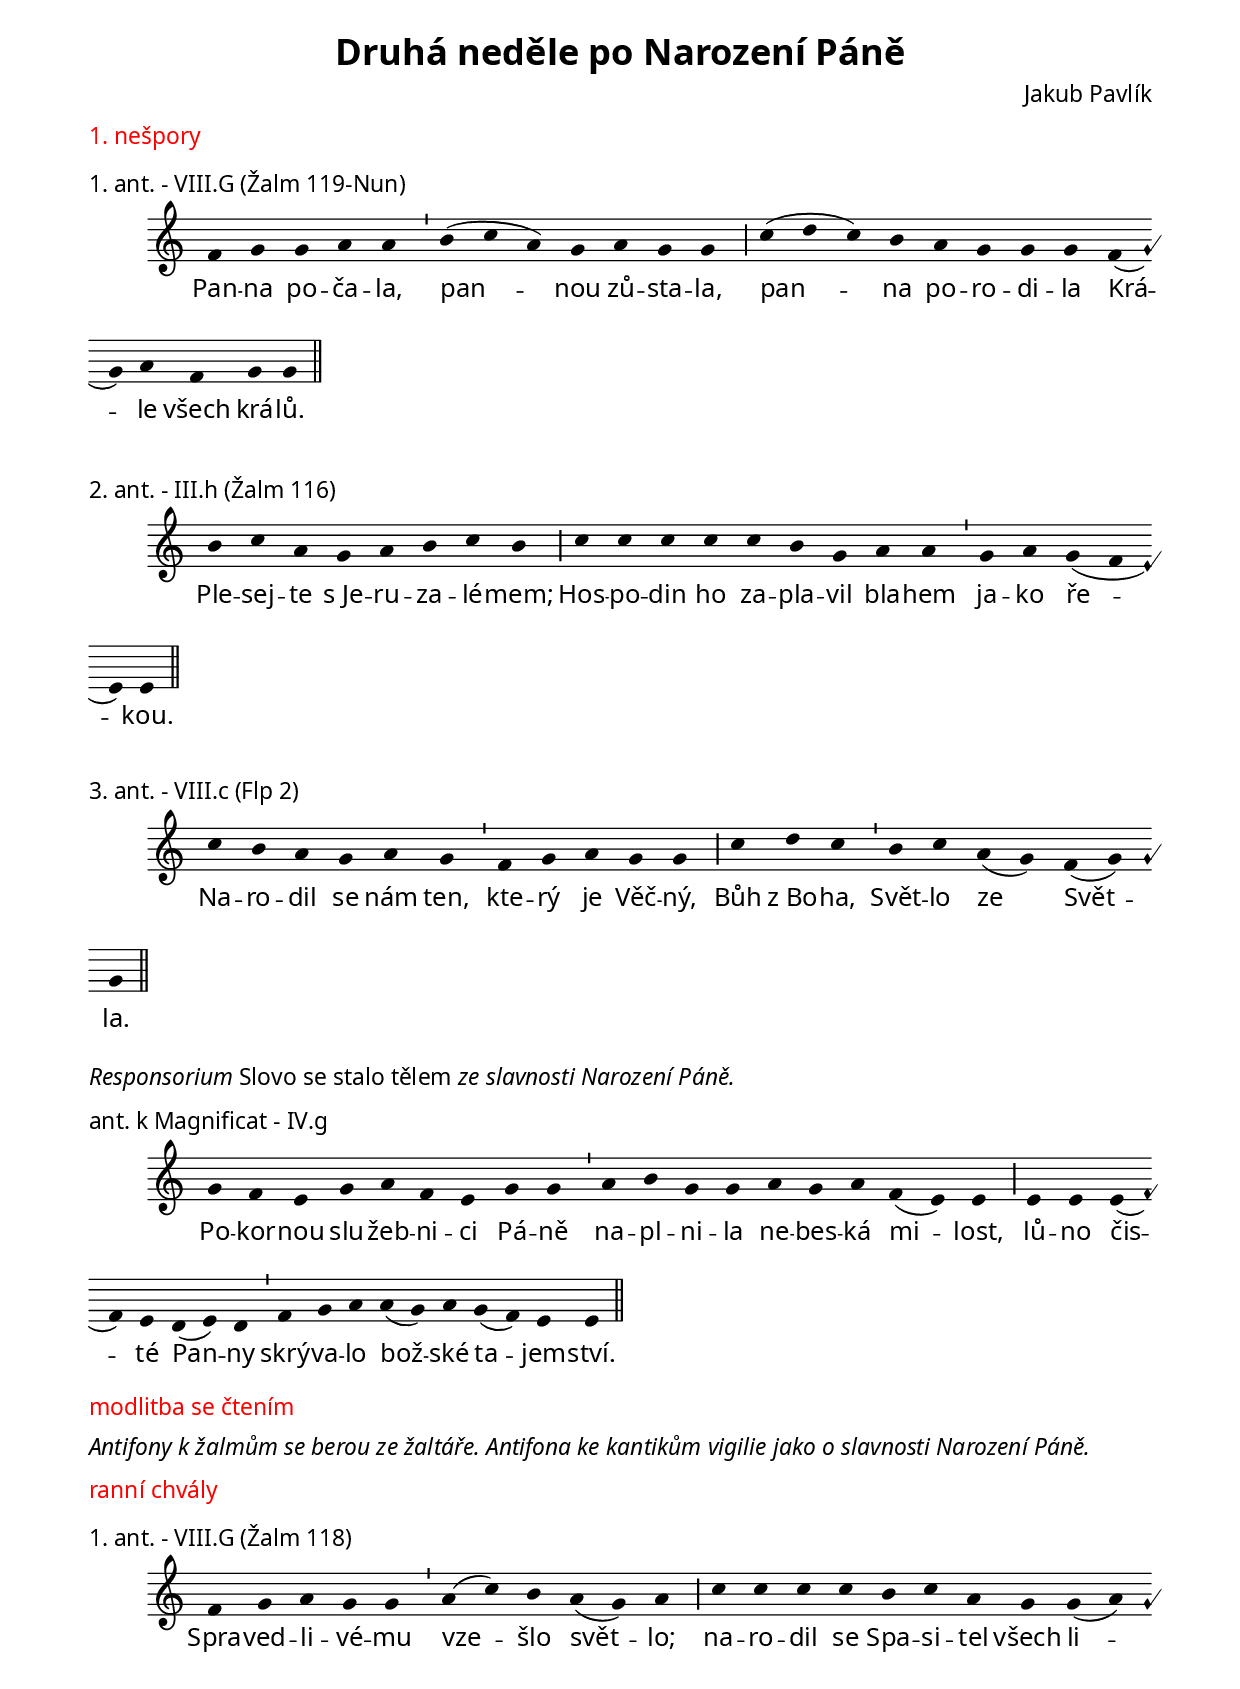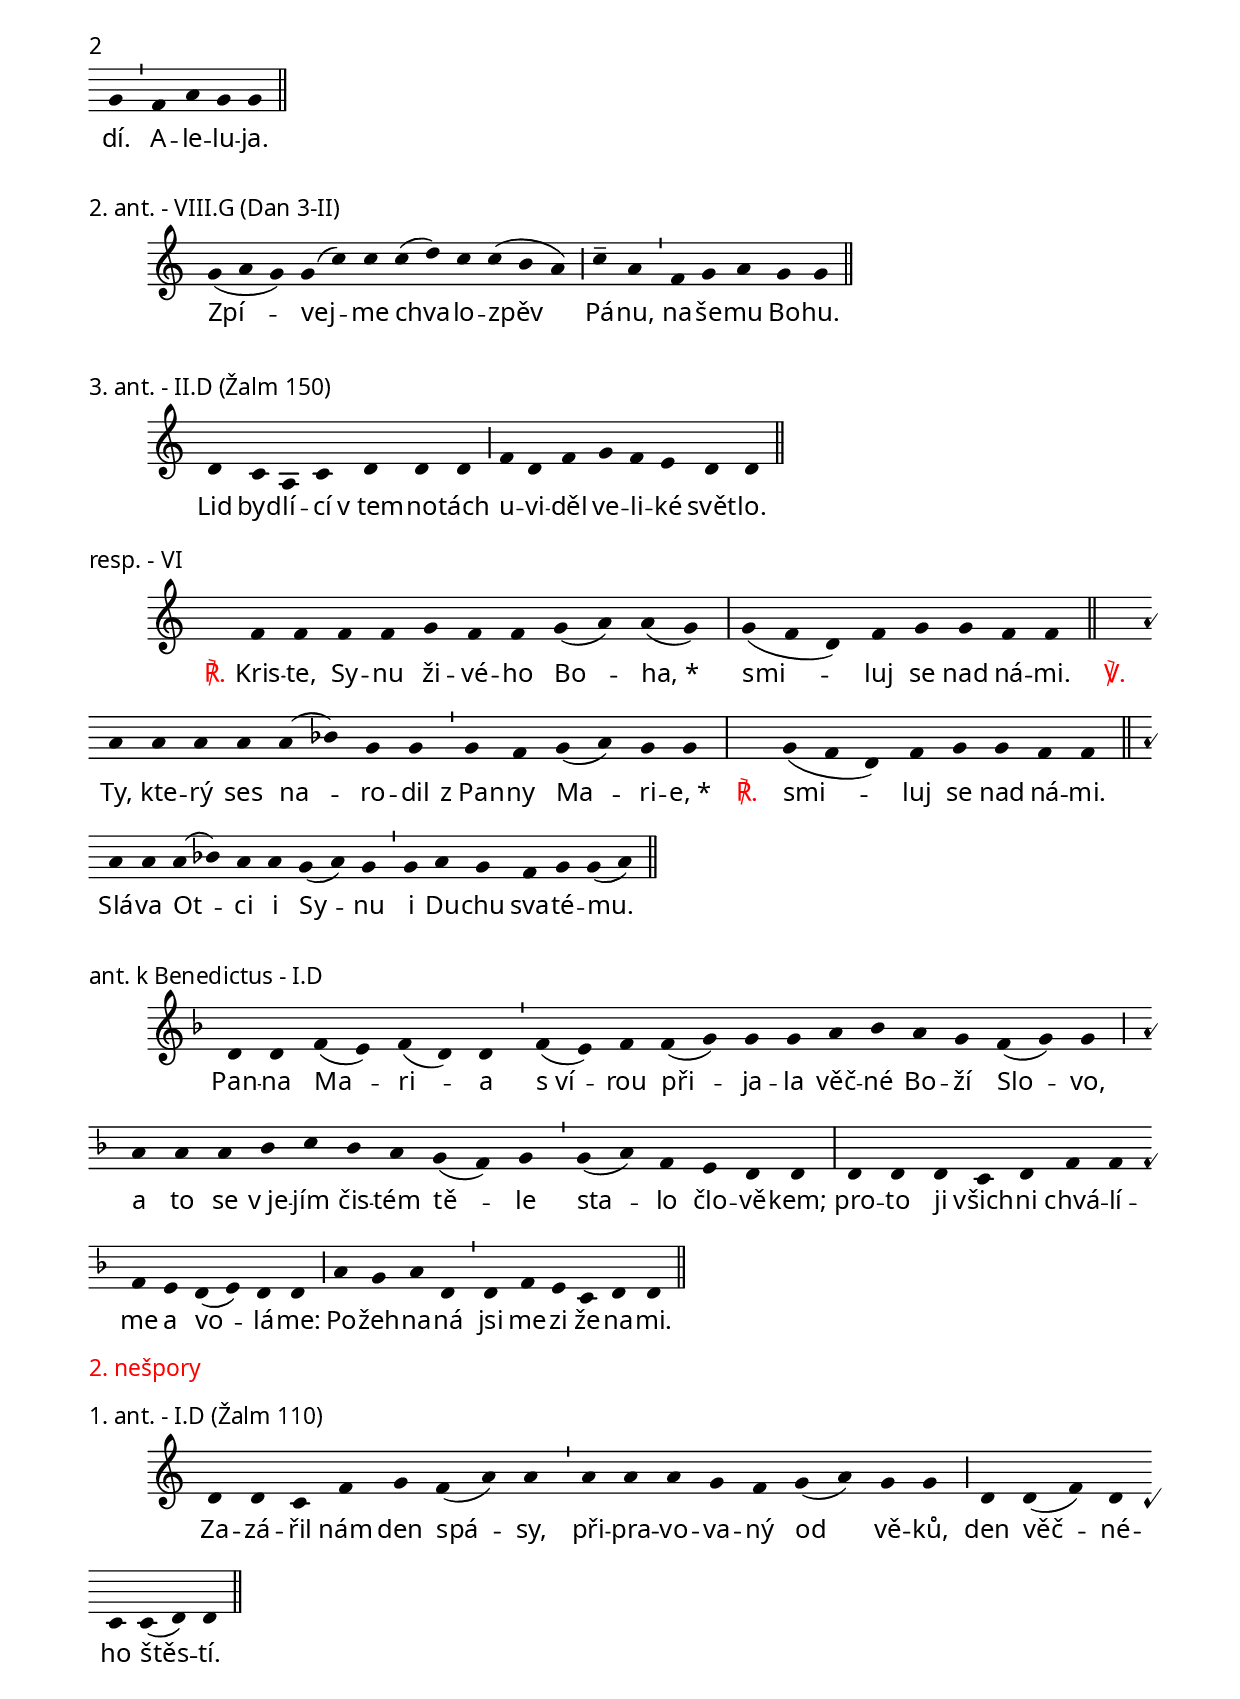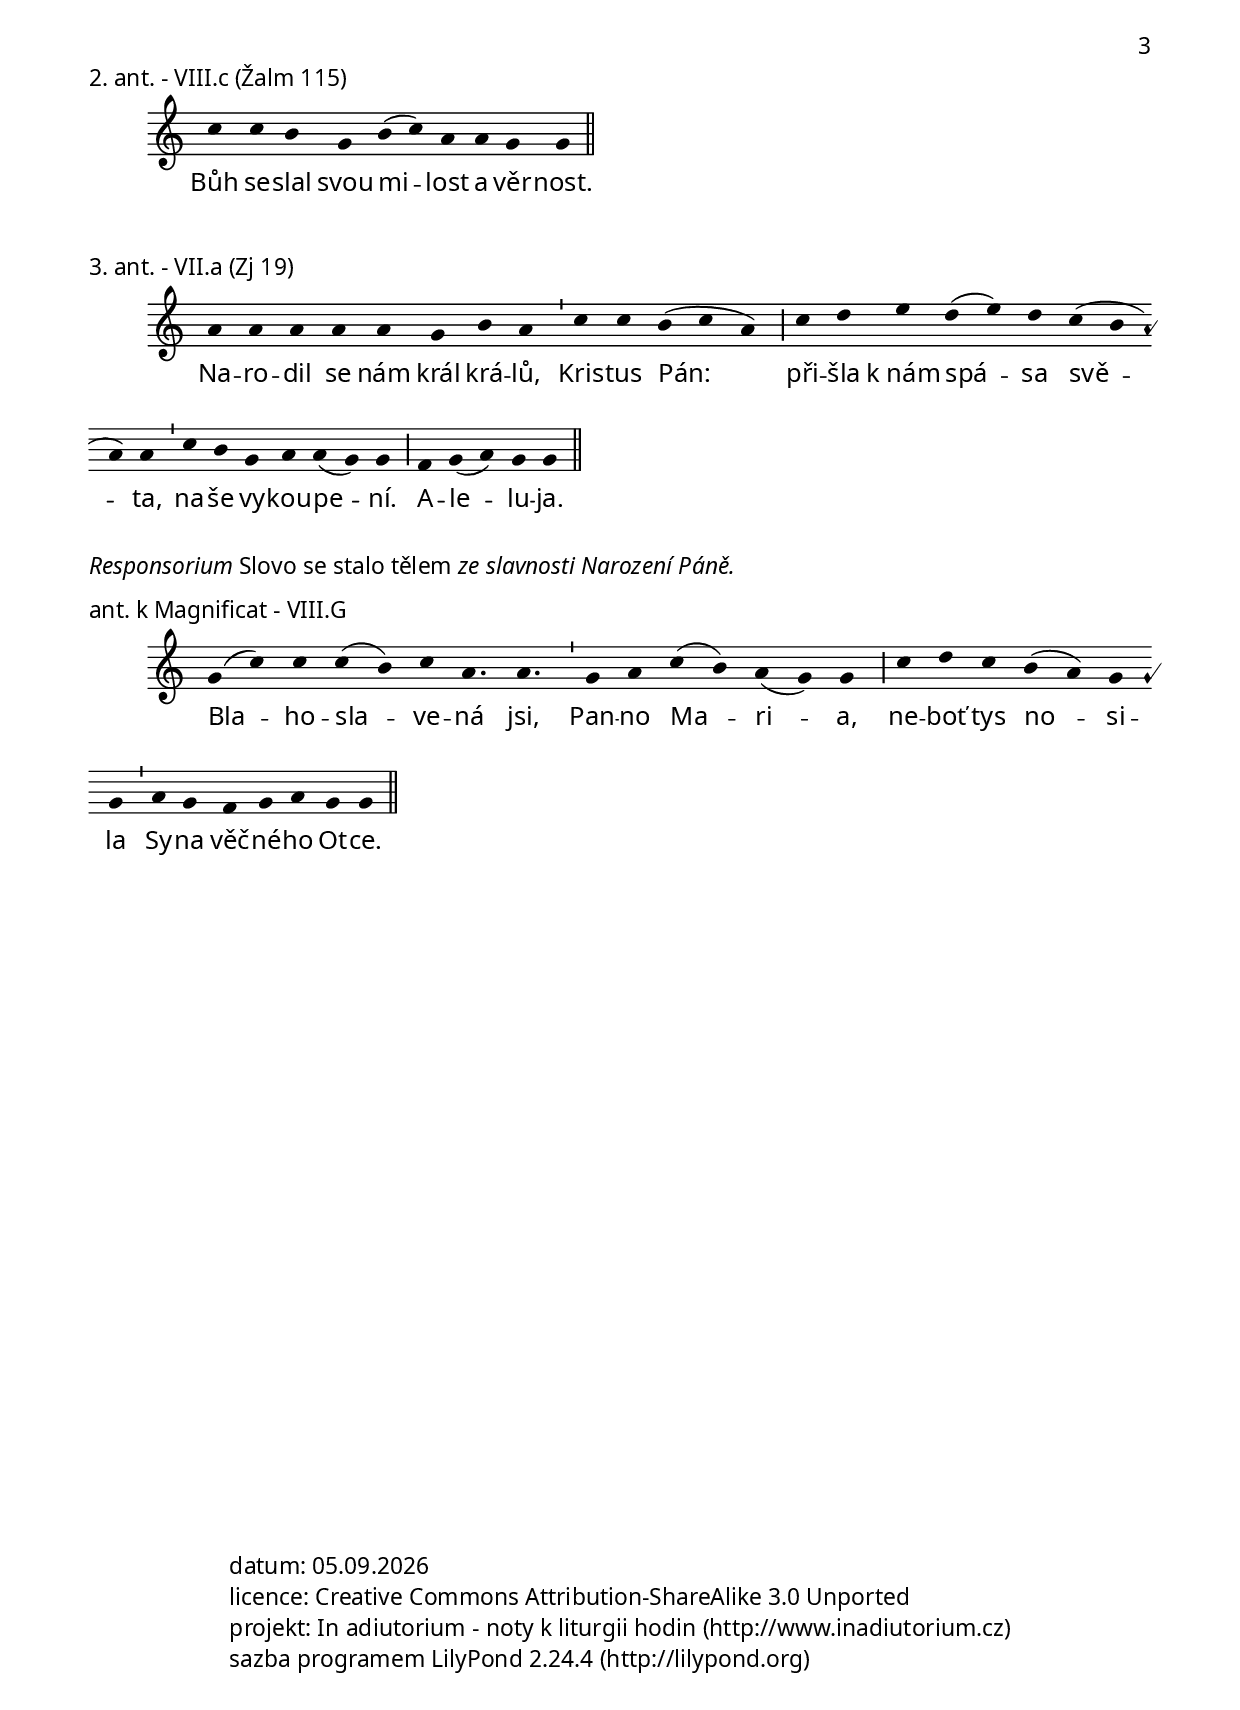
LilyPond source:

\version "2.17.25"

\header {
  title = "Druhá neděle po Narození Páně"
  composer = "Jakub Pavlík"
}

\include "spolecne.ly"
\include "dilyresponsorii.ly"

\markup {\nadpisHodinka {"1. nešpory"}}

\score {
  \relative c' {
    \choralniRezim
    f g g a a \barMin
    b( c a) g a g g \barMaior
    c( d c) b a g g g f( g) a f g g \barFinalis
  }
  \addlyrics {
    Pan -- na po -- ča -- la,
    pan -- nou zů -- sta -- la,
    pan -- na po -- ro -- di -- la Krá -- le všech krá -- lů.
  }
  \header {
    quid = "1. ant."
    modus = "VIII"
    differentia = "G"
    psalmus = "Žalm 119-Nun"
    fons = "oktáv Narození Páně, 27.12., k Magnificat, druhá část jiný text"
    fial = "fial://vanoce_narozenipane.ly#27-amag?cast=2&jiny text"
    id = "ne1-a1"
    piece = \markup {\sestavTitulek}
  }
}

\score {
  \relative c'' {
    \choralniRezim
    b4 c a g a b c b \barMaior
    c c c c c b g a a \barMin
    g a g( f e) e \barFinalis
  }
  \addlyrics {
    Ple -- sej -- te s_Je -- ru -- za -- lé -- mem;
    Hos -- po -- din ho za -- pla -- vil bla -- hem
    ja -- ko ře -- kou.
  }
  \header {
    quid = "2. ant."
    modus = "III"
    differentia = "h"
    psalmus = "Žalm 116"
    fial = "antifony/tyden4_5ctvrtek.ly#rch-ant2?zaver"
    placet = "zkusit lépe"
    id = "ne1-a2"
    piece = \markup {\sestavTitulek}
  }
}

\score {
  \relative c'' {
    \choralniRezim
    c4 b a g a g \barMin
    f g a g g \barMaior
    c d c \barMin
    b c a( g) f( g) g \barFinalis
  }
  \addlyrics {
    Na -- ro -- dil se nám ten,
    kte -- rý je Věč -- ný,
    Bůh z_Bo -- ha,
    Svět -- lo ze Svět -- la.
  }
  \header {
    quid = "3. ant."
    modus = "VIII"
    differentia = "c"
    psalmus = "Flp 2"
    id = "ne1-a3"
    piece = \markup {\sestavTitulek}
  }
}

\markup\italic{Responsorium \upright{Slovo se stalo tělem} ze slavnosti Narození Páně.}

\score {
  \relative c'' {
    \choralniRezim
    g4 f e g a f e g g \barMin
    a4 b g g a g a f( e) e \barMaior
    e e e( f) e d( e) d \barMin
    f g a a( g) a g( f) e e \barFinalis
  }
  \addlyrics {
    Po -- kor -- nou slu -- žeb -- ni -- ci Pá -- ně
    na -- pl -- ni -- la ne -- bes -- ká mi -- lost,
    lů -- no čis -- té Pan -- ny
    skrý -- va -- lo bož -- ské ta -- jem -- ství.
  }
  \header {
    quid = "ant. k Magnificat"
    modus = "IV"
    differentia = "g"
    psalmus = "Magnificat"
    id = "ne1-amag"
    piece = \markup {\sestavTitulekBezZalmu}
  }
}

\markup {\nadpisHodinka {"modlitba se čtením"}}

\markup\italic{
  Antifony k žalmům se berou ze žaltáře.
  Antifona ke kantikům vigilie jako o slavnosti Narození Páně.
}

\markup {\nadpisHodinka {"ranní chvály"}}

\score {
  \relative c' {
    \choralniRezim
    f4 g a g g \barMin a( c) b a( g) a \barMaior
    c c c c b c a g g( a) g \barMin
    f a g g \barFinalis
  }
  \addlyrics {
    Spra -- ved -- li -- vé -- mu vze -- šlo svět -- lo;
    na -- ro -- dil se Spa -- si -- tel všech li -- dí.
    A -- le -- lu -- ja.
  }
  \header {
    quid = "1. ant."
    modus = "VIII"
    differentia = "G"
    psalmus = "Žalm 118"
    id = "rch-a1"
    piece = \markup {\sestavTitulek}
  }
}

\score {
  \relative c'' {
    \choralniRezim
    g4( a g) g( c) c c( d) c c( b a) \barMaior
    c4-- a \barMin f g a g g \barFinalis
  }
  \addlyrics {
    Zpí -- vej -- me chva -- lo -- zpěv Pá -- nu,
    na -- še -- mu Bo -- hu.
  }
  \header {
    quid = "2. ant."
    modus = "VIII"
    differentia = "G"
    psalmus = "Dan 3-II"
    fial = "antifony/tyden2_1nedele.ly#rch-ant2?zacatek=12"
    id = "rch-a2"
    piece = \markup {\sestavTitulek}
  }
}

\score {
  \relative c' {
    \choralniRezim
    d4 c a c d d d \barMaior
    f d f g f e d d \barFinalis
  }
  \addlyrics {
    Lid byd -- lí -- cí v_tem -- no -- tách
    u -- vi -- děl ve -- li -- ké svět -- lo.
  }
  \header {
    quid = "3. ant."
    modus = "II"
    differentia = "D"
    psalmus = "Žalm 150"
    id = "rch-a3"
    piece = \markup {\sestavTitulek}
  }
}

\score {
  \relative c' {
    \choralniRezim

    % R
      \neviditelna f
      f4 f f f g f f g( a) a( g) \barMax
      g( f d) f g g f f \barFinalis
      % V
      \neviditelna f
      a4 a a a a( bes) g g \barMin g f g( a) g g \barMax
      % R
      \neviditelna g
      g( f d) f g g f f \barFinalis
      % Slava
      \respVIdoxologie \barFinalis
  }
  \addlyrics {
    \Response Kris -- te, Sy -- nu ži -- vé -- ho Bo -- ha,_*
    smi -- luj se nad ná -- mi.

    \Verse Ty, kte -- rý ses na -- ro -- dil z_Pan -- ny Ma -- ri -- e,_*
    \Response smi -- luj se nad ná -- mi.

    \textRespDoxologie
  }
  \header {
    quid = "resp."
    modus = "VI"
    fial = "responsoria.ly#1ne-rch?jiny_vers"
    id = "rch-r"
    piece = \markup {\sestavTitulekResp}
  }
}

\score {
  \relative c' {
    \choralniRezim
    \key f \major
    d4 d f( e) f( d) d \barMin
    f( e) f f( g) g g a bes a g f( g) g \barMaior

    a a a bes c bes a g( f) g \barMin
    g( a) f e d d \barMax

    d d d c d f f f e d( e) d d \barMaior

    a' g a d, \barMin
    d f e c d d \barFinalis
  }
  \addlyrics {
    Pan -- na Ma -- ri -- a
    s_ví -- rou při -- ja -- la věč -- né Bo -- ží Slo -- vo,

    a to se v_je -- jím čis -- tém tě -- le
    sta -- lo člo -- vě -- kem;

    pro -- to ji všich -- ni chvá -- lí -- me a vo -- lá -- me:

    Po -- žeh -- na -- ná jsi me -- zi že -- na -- mi.
  }
  \header {
    quid = "ant. k Benedictus"
    modus = "I"
    differentia = "D"
    psalmus = "Benedictus"
    placet = "_Panna Maria_ nepřirozené; krok na _a to se_ raději pryč"
    id = "rch-aben"
    piece = \markup {\sestavTitulekBezZalmu}
  }
}

\markup {\nadpisHodinka {"2. nešpory"}}

\score {
  \relative c' {
    \choralniRezim
    d4 d c f g f( a) a \barMin
    a a a g f g( a) g g \barMaior
    d d( f) d c c( d) d \barFinalis
  }
  \addlyrics {
    Za -- zá -- řil nám den spá -- sy,
    při -- pra -- vo -- va -- ný od vě -- ků,
    den věč -- né -- ho štěs -- tí.
  }
  \header {
    quid = "1. ant."
    modus = "I"
    differentia = "D"
    psalmus = "Žalm 110"
    placet = "napojení závěrečné části je v rámci korpusu hodně exotické"
    id = "ne2-a1"
    piece = \markup {\sestavTitulek}
  }
}

\score {
  \relative c'' {
    \choralniRezim
    c4 c b
    g b( c) a a g g \barFinalis
  }
  \addlyrics {
    Bůh se -- slal
    svou mi -- lost a věr -- nost.
  }
  \header {
    quid = "2. ant."
    modus = "VIII"
    differentia = "c"
    psalmus = "Žalm 115"
    id = "ne2-a2"
    piece = \markup {\sestavTitulek}
  }
}

\score {
  \relative c'' {
    \choralniRezim
    a4 a a a a g b a \barMin
    c c b( c a) \barMaior
    c d e d( e) d c( b a) a \barMin
    c b g a a( g) g \barMaior
    f g( a) g g \barFinalis
  }
  \addlyrics {
    Na -- ro -- dil se nám král krá -- lů,
    Kris -- tus Pán:
    při -- šla k_nám spá -- sa svě -- ta,
    na -- še vy -- kou -- pe -- ní.
    A -- le -- lu -- ja.
  }
  \header {
    quid = "3. ant."
    modus = "VII"
    differentia = "a"
    psalmus = "Zj 19"
    placet = "líbí se mi, ale začátek by asi byl vhodnější zpěvněji"
    id = "ne2-a3"
    piece = \markup {\sestavTitulek}
  }
}

\markup\italic{Responsorium \upright{Slovo se stalo tělem} ze slavnosti Narození Páně.}

\score {
  \relative c'' {
    \choralniRezim
    g4( c) c c( b) c a4. a \barMin g4 a c( b) a( g) g \barMaior
    c d c b( a) g g \barMin
    a g f g a g g \barFinalis
  }
  \addlyrics {
    Bla -- ho -- sla -- ve -- ná jsi, Pan -- no Ma -- ri -- a,
    ne -- boť tys no -- si -- la
    Sy -- na věč -- né -- ho Ot -- ce.
  }
  \header {
    quid = "ant. k Magnificat"
    modus = "VIII"
    differentia = "G"
    psalmus = "Magnificat"
    fial = "commune/commune_maria.ly#2ne-amag?zacatek"
    id = "ne2-amag"
    piece = \markup {\sestavTitulekBezZalmu}
  }
}